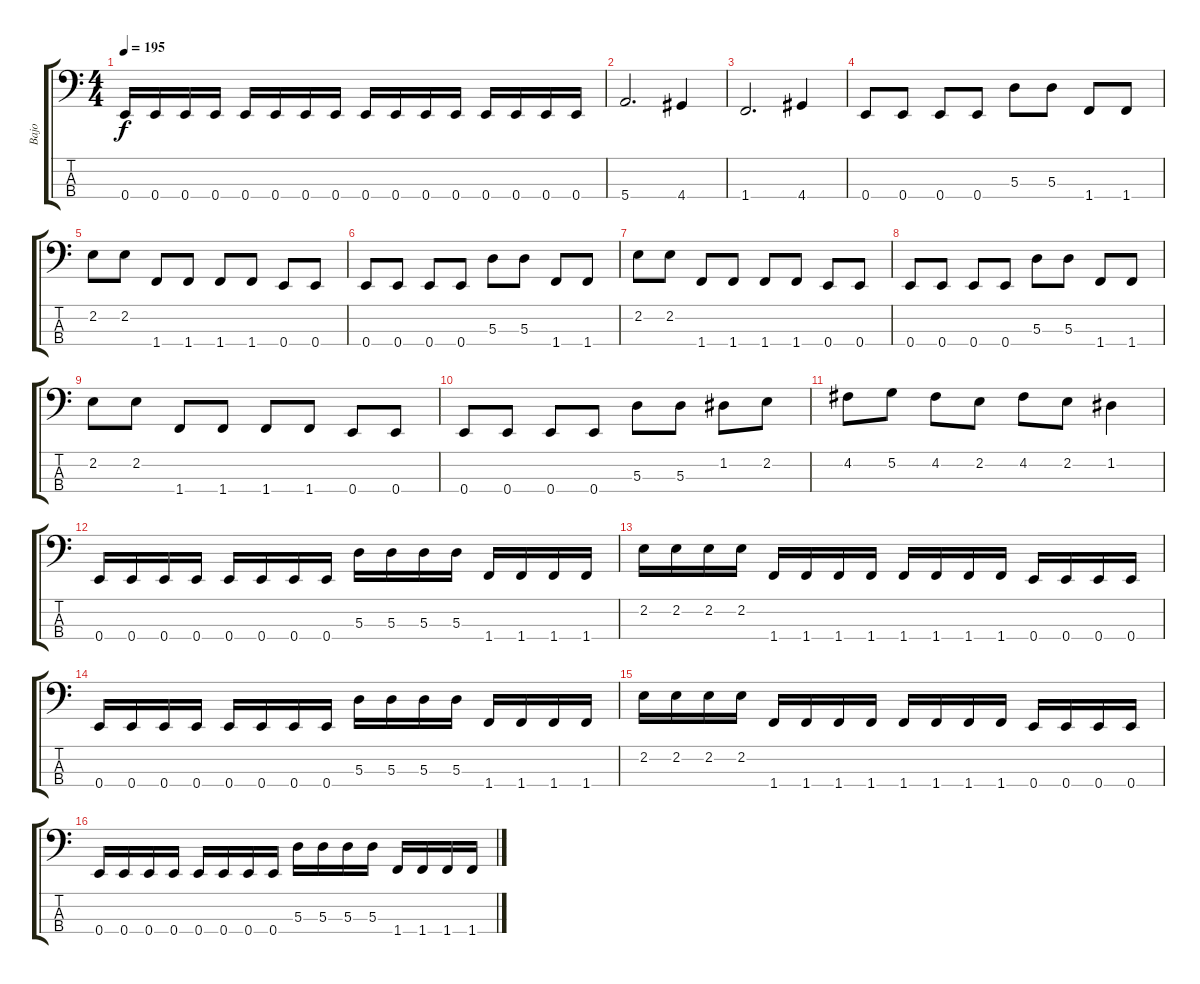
\track ("Bajo" "Bajo") {instrument electricbasspick}
\staff {score tabs}
\tuning (G2 D2 A1 E1) {hide}
\ts (4 4)
\tempo 195
\clef f4
\ks c
0.4.16{dy f} 0.4.16 0.4.16 0.4.16 0.4.16 0.4.16 0.4.16 0.4.16 0.4.16 0.4.16 0.4.16 0.4.16 0.4.16 0.4.16 0.4.16 0.4.16 |
5.4.2{d} 4.4.4 |
1.4.2{d} 4.4.4 |
0.4.8 0.4.8 0.4.8 0.4.8 5.3.8 5.3.8 1.4.8 1.4.8 |
2.2.8 2.2.8 1.4.8 1.4.8 1.4.8 1.4.8 0.4.8 0.4.8 |
0.4.8 0.4.8 0.4.8 0.4.8 5.3.8 5.3.8 1.4.8 1.4.8 |
2.2.8 2.2.8 1.4.8 1.4.8 1.4.8 1.4.8 0.4.8 0.4.8 |
0.4.8 0.4.8 0.4.8 0.4.8 5.3.8 5.3.8 1.4.8 1.4.8 |
2.2.8 2.2.8 1.4.8 1.4.8 1.4.8 1.4.8 0.4.8 0.4.8 |
0.4.8 0.4.8 0.4.8 0.4.8 5.3.8 5.3.8 1.2.8 2.2.8 |
4.2.8 5.2.8 4.2.8 2.2.8 4.2.8 2.2.8 1.2.4 |
0.4.16 0.4.16 0.4.16 0.4.16 0.4.16 0.4.16 0.4.16 0.4.16 5.3.16 5.3.16 5.3.16 5.3.16 1.4.16 1.4.16 1.4.16 1.4.16 |
2.2.16 2.2.16 2.2.16 2.2.16 1.4.16 1.4.16 1.4.16 1.4.16 1.4.16 1.4.16 1.4.16 1.4.16 0.4.16 0.4.16 0.4.16 0.4.16 |
0.4.16 0.4.16 0.4.16 0.4.16 0.4.16 0.4.16 0.4.16 0.4.16 5.3.16 5.3.16 5.3.16 5.3.16 1.4.16 1.4.16 1.4.16 1.4.16 |
2.2.16 2.2.16 2.2.16 2.2.16 1.4.16 1.4.16 1.4.16 1.4.16 1.4.16 1.4.16 1.4.16 1.4.16 0.4.16 0.4.16 0.4.16 0.4.16 |
0.4.16 0.4.16 0.4.16 0.4.16 0.4.16 0.4.16 0.4.16 0.4.16 5.3.16 5.3.16 5.3.16 5.3.16 1.4.16 1.4.16 1.4.16 1.4.16
